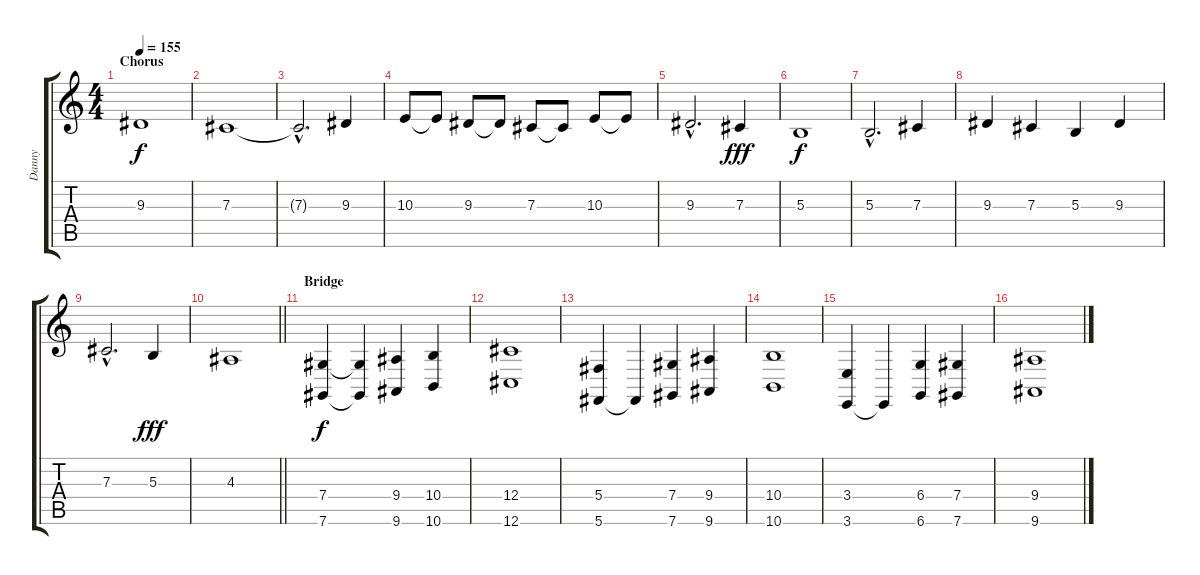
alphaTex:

\track ("Danny" "Danny") {instrument lead1square}
\staff {score tabs}
\tuning (Eb4 Bb3 Gb3 Db3 Ab2 Db2) {hide}
\ts (4 4)
\section ("" "Chorus")
\tempo 155
\clef g2
\ks c
9.3.1{dy f} |
7.3.1 |
7.3{hac t}.2{d} 9.3.4 |
10.3.8 10.3{t}.8 9.3.8 9.3{t}.8 7.3.8 7.3{t}.8 10.3.8 10.3{t}.8 |
9.3{hac}.2{d} 7.3.4{dy fff} |
5.3.1{dy f} |
5.3{hac}.2{d} 7.3.4 |
9.3.4 7.3.4 5.3.4 9.3.4 |
7.3{hac}.2{d} 5.3.4{dy fff} |
\barLineRight lightlight
4.3.1 |
\section ("" "Bridge")
(7.4 7.6).4{dy f} (7.4{t} 7.6{t}).4 (9.4 9.6).4 (10.4 10.6).4 |
(12.4 12.6).1 |
(5.4 5.6).4 5.6{t}.4 (7.4 7.6).4 (9.4 9.6).4 |
(10.4 10.6).1 |
(3.4 3.6).4 3.6{t}.4 (6.4 6.6).4 (7.4 7.6).4 |
(9.4 9.6).1
